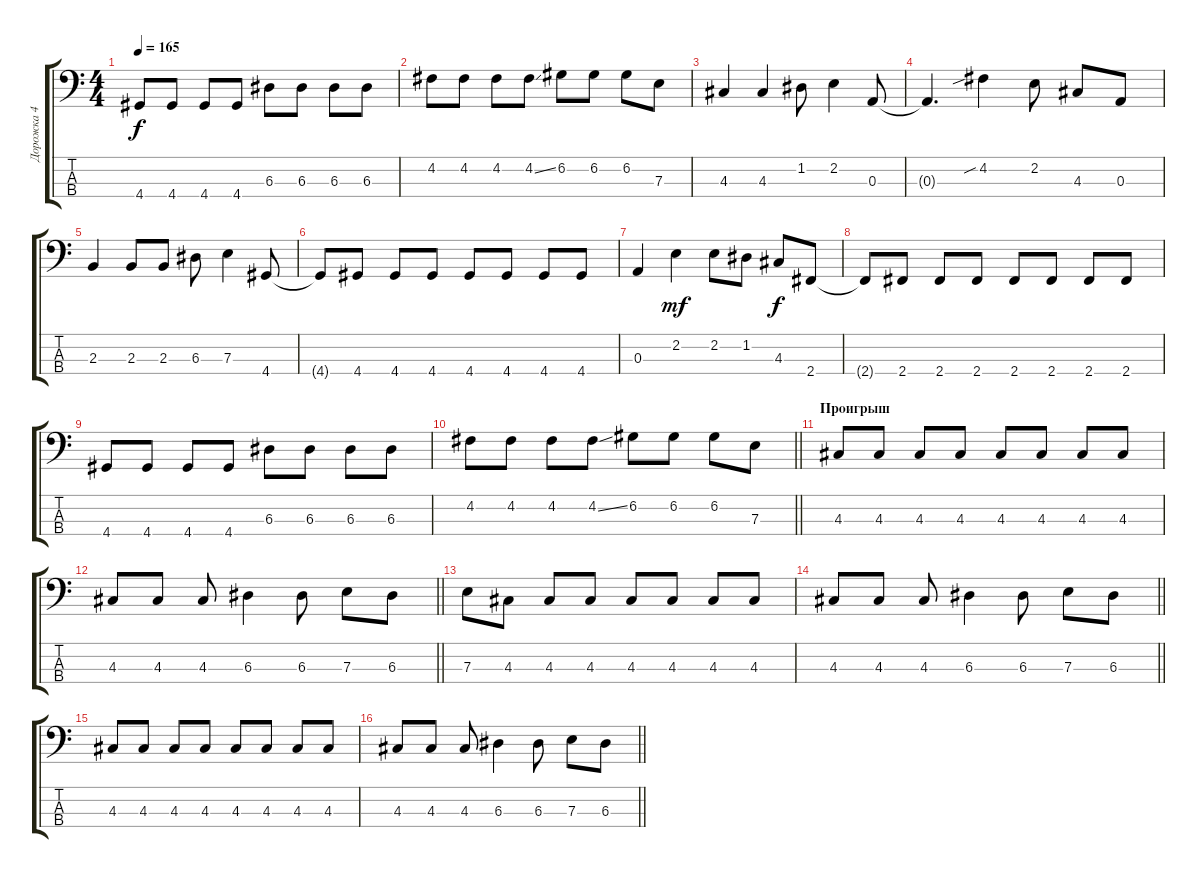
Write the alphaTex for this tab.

\track ("Дорожка 4" "Дорожка 4") {instrument electricbassfinger}
\staff {score tabs}
\tuning (G2 D2 A1 E1) {hide}
\ts (4 4)
\tempo 165
\clef f4
\ks c
4.4.8{dy f} 4.4.8 4.4.8 4.4.8 6.3.8 6.3.8 6.3.8 6.3.8 |
4.2.8 4.2.8 4.2.8 4.2{ss}.8 6.2.8 6.2.8 6.2.8 7.3.8 |
4.3.4 4.3.4 1.2.8 2.2.4 0.3.8 |
0.3{t}.4{d} 4.2{sib}.4 2.2.8 4.3.8 0.3.8 |
2.3.4 2.3.8 2.3.8 6.3.8 7.3.4 4.4.8 |
4.4{t}.8 4.4.8 4.4.8 4.4.8 4.4.8 4.4.8 4.4.8 4.4.8 |
0.3.4 2.2.4{dy mf} 2.2.8 1.2.8 4.3.8{dy f} 2.4.8 |
2.4{t}.8 2.4.8 2.4.8 2.4.8 2.4.8 2.4.8 2.4.8 2.4.8 |
4.4.8 4.4.8 4.4.8 4.4.8 6.3.8 6.3.8 6.3.8 6.3.8 |
\barLineRight lightlight
4.2.8 4.2.8 4.2.8 4.2{ss}.8 6.2.8 6.2.8 6.2.8 7.3.8 |
\section ("" "Проигрыш")
4.3.8 4.3.8 4.3.8 4.3.8 4.3.8 4.3.8 4.3.8 4.3.8 |
\barLineRight lightlight
4.3.8 4.3.8 4.3.8 6.3.4 6.3.8 7.3.8 6.3.8 |
7.3.8 4.3.8 4.3.8 4.3.8 4.3.8 4.3.8 4.3.8 4.3.8 |
\barLineRight lightlight
4.3.8 4.3.8 4.3.8 6.3.4 6.3.8 7.3.8 6.3.8 |
4.3.8 4.3.8 4.3.8 4.3.8 4.3.8 4.3.8 4.3.8 4.3.8 |
\barLineRight lightlight
4.3.8 4.3.8 4.3.8 6.3.4 6.3.8 7.3.8 6.3.8
